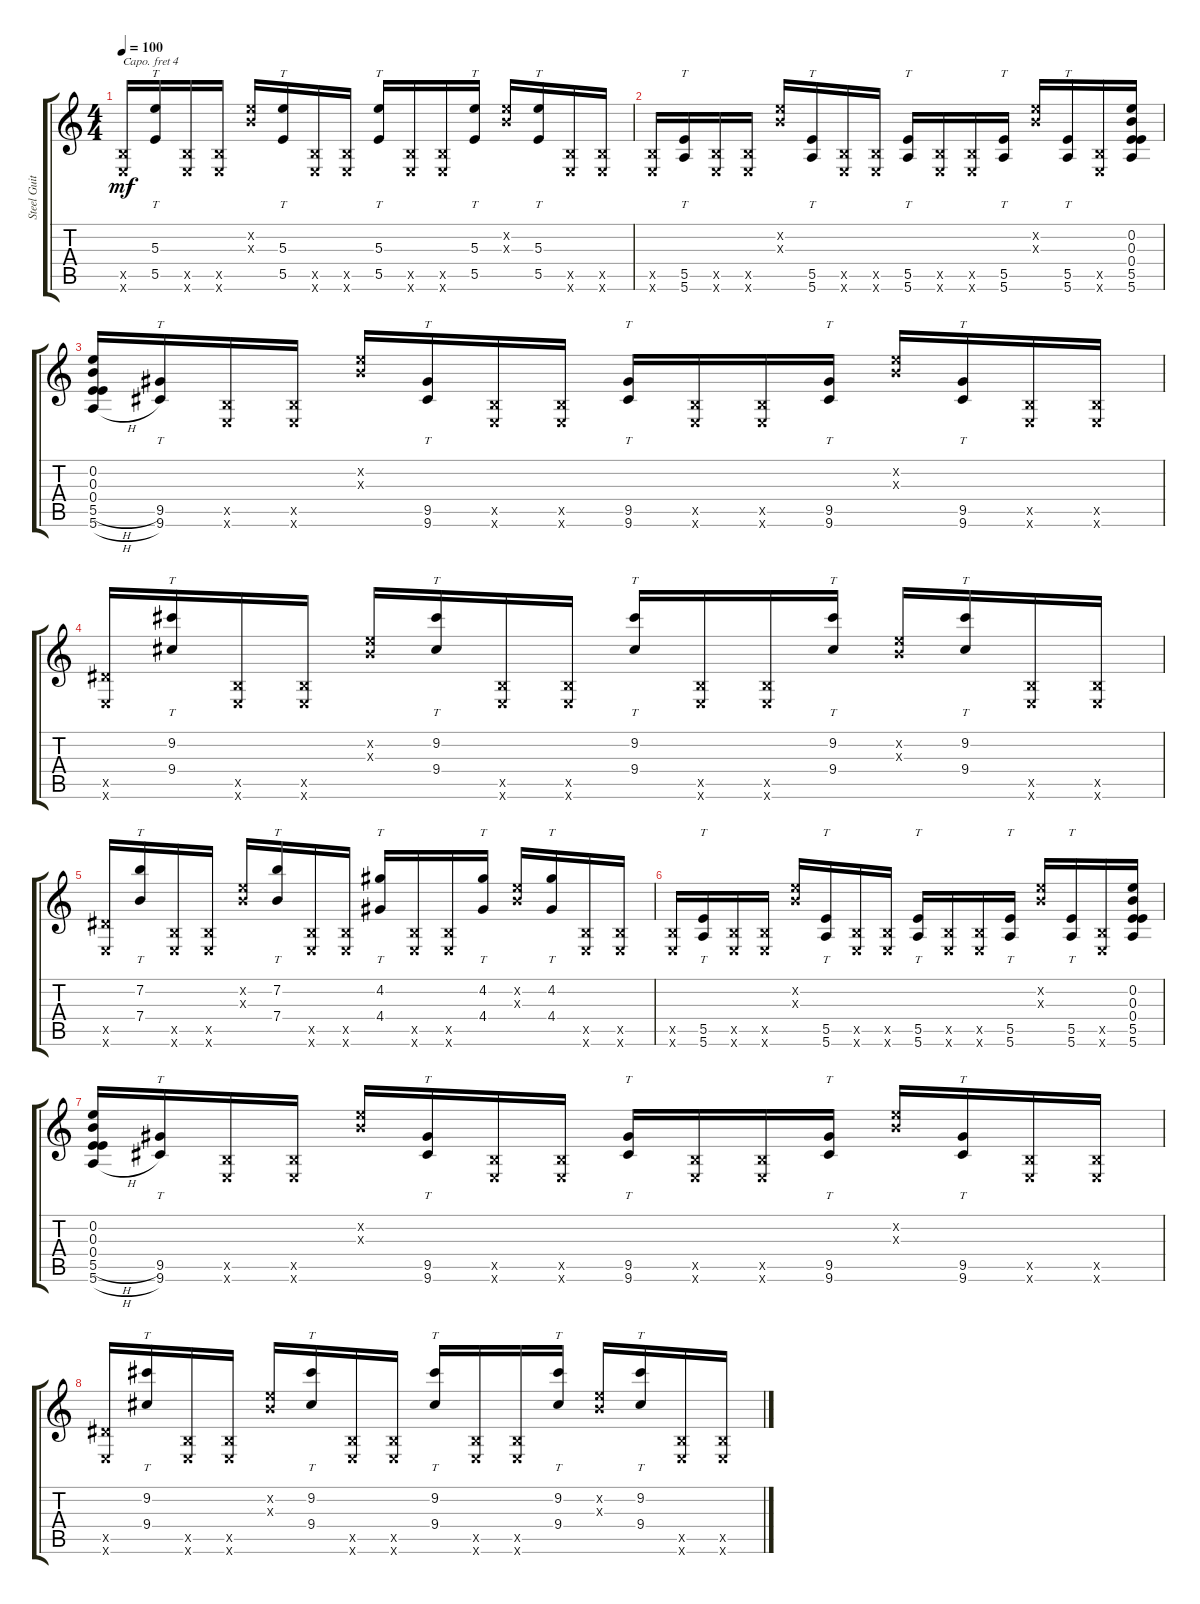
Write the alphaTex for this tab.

\track ("Steel Guitar" "Steel Guit") {instrument acousticguitarsteel}
\staff {score tabs}
\capo 4
\tuning (E4 C4 G3 C3 G2 C2) {hide}
\ts (4 4)
\tempo 100
\clef g2
\ks c
(0.5{x} 0.6{x}).16{dy mf} (5.3 5.5).16{tt} (0.5{x} 0.6{x}).16 (0.5{x} 0.6{x}).16 (0.2{x} 0.3{x}).16 (5.3 5.5).16{tt} (0.5{x} 0.6{x}).16 (0.5{x} 0.6{x}).16 (5.3 5.5).16{tt} (0.5{x} 0.6{x}).16 (0.5{x} 0.6{x}).16 (5.3 5.5).16{tt} (0.2{x} 0.3{x}).16 (5.3 5.5).16{tt} (0.5{x} 0.6{x}).16 (0.5{x} 0.6{x}).16 |
(0.5{x} 0.6{x}).16 (5.5 5.6).16{tt} (0.5{x} 0.6{x}).16 (0.5{x} 0.6{x}).16 (0.2{x} 0.3{x}).16 (5.5 5.6).16{tt} (0.5{x} 0.6{x}).16 (0.5{x} 0.6{x}).16 (5.5 5.6).16{tt} (0.5{x} 0.6{x}).16 (0.5{x} 0.6{x}).16 (5.5 5.6).16{tt} (0.2{x} 0.3{x}).16 (5.5 5.6).16{tt} (0.5{x} 0.6{x}).16 (0.2 0.3 0.4 5.5 5.6).16 |
(0.2 0.3 0.4 5.5{h} 5.6{h}).16 (9.5 9.6).16{tt} (0.5{x} 0.6{x}).16 (0.5{x} 0.6{x}).16 (0.2{x} 0.3{x}).16 (9.5 9.6).16{tt} (0.5{x} 0.6{x}).16 (0.5{x} 0.6{x}).16 (9.5 9.6).16{tt} (0.5{x} 0.6{x}).16 (0.5{x} 0.6{x}).16 (9.5 9.6).16{tt} (0.2{x} 0.3{x}).16 (9.5 9.6).16{tt} (0.5{x} 0.6{x}).16 (0.5{x} 0.6{x}).16 |
(4.5{x} 0.6{x}).16 (9.2 9.4).16{tt} (0.5{x} 0.6{x}).16 (0.5{x} 0.6{x}).16 (0.2{x} 0.3{x}).16 (9.2 9.4).16{tt} (0.5{x} 0.6{x}).16 (0.5{x} 0.6{x}).16 (9.2 9.4).16{tt} (0.5{x} 0.6{x}).16 (0.5{x} 0.6{x}).16 (9.2 9.4).16{tt} (0.2{x} 0.3{x}).16 (9.2 9.4).16{tt} (0.5{x} 0.6{x}).16 (0.5{x} 0.6{x}).16 |
(4.5{x} 0.6{x}).16 (7.2 7.4).16{tt} (0.5{x} 0.6{x}).16 (0.5{x} 0.6{x}).16 (0.2{x} 0.3{x}).16 (7.2 7.4).16{tt} (0.5{x} 0.6{x}).16 (0.5{x} 0.6{x}).16 (4.2 4.4).16{tt} (0.5{x} 0.6{x}).16 (0.5{x} 0.6{x}).16 (4.2 4.4).16{tt} (0.2{x} 0.3{x}).16 (4.2 4.4).16{tt} (0.5{x} 0.6{x}).16 (0.5{x} 0.6{x}).16 |
(0.5{x} 0.6{x}).16 (5.5 5.6).16{tt} (0.5{x} 0.6{x}).16 (0.5{x} 0.6{x}).16 (0.2{x} 0.3{x}).16 (5.5 5.6).16{tt} (0.5{x} 0.6{x}).16 (0.5{x} 0.6{x}).16 (5.5 5.6).16{tt} (0.5{x} 0.6{x}).16 (0.5{x} 0.6{x}).16 (5.5 5.6).16{tt} (0.2{x} 0.3{x}).16 (5.5 5.6).16{tt} (0.5{x} 0.6{x}).16 (0.2 0.3 0.4 5.5 5.6).16 |
(0.2 0.3 0.4 5.5{h} 5.6{h}).16 (9.5 9.6).16{tt} (0.5{x} 0.6{x}).16 (0.5{x} 0.6{x}).16 (0.2{x} 0.3{x}).16 (9.5 9.6).16{tt} (0.5{x} 0.6{x}).16 (0.5{x} 0.6{x}).16 (9.5 9.6).16{tt} (0.5{x} 0.6{x}).16 (0.5{x} 0.6{x}).16 (9.5 9.6).16{tt} (0.2{x} 0.3{x}).16 (9.5 9.6).16{tt} (0.5{x} 0.6{x}).16 (0.5{x} 0.6{x}).16 |
(4.5{x} 0.6{x}).16 (9.2 9.4).16{tt} (0.5{x} 0.6{x}).16 (0.5{x} 0.6{x}).16 (0.2{x} 0.3{x}).16 (9.2 9.4).16{tt} (0.5{x} 0.6{x}).16 (0.5{x} 0.6{x}).16 (9.2 9.4).16{tt} (0.5{x} 0.6{x}).16 (0.5{x} 0.6{x}).16 (9.2 9.4).16{tt} (0.2{x} 0.3{x}).16 (9.2 9.4).16{tt} (0.5{x} 0.6{x}).16 (0.5{x} 0.6{x}).16
